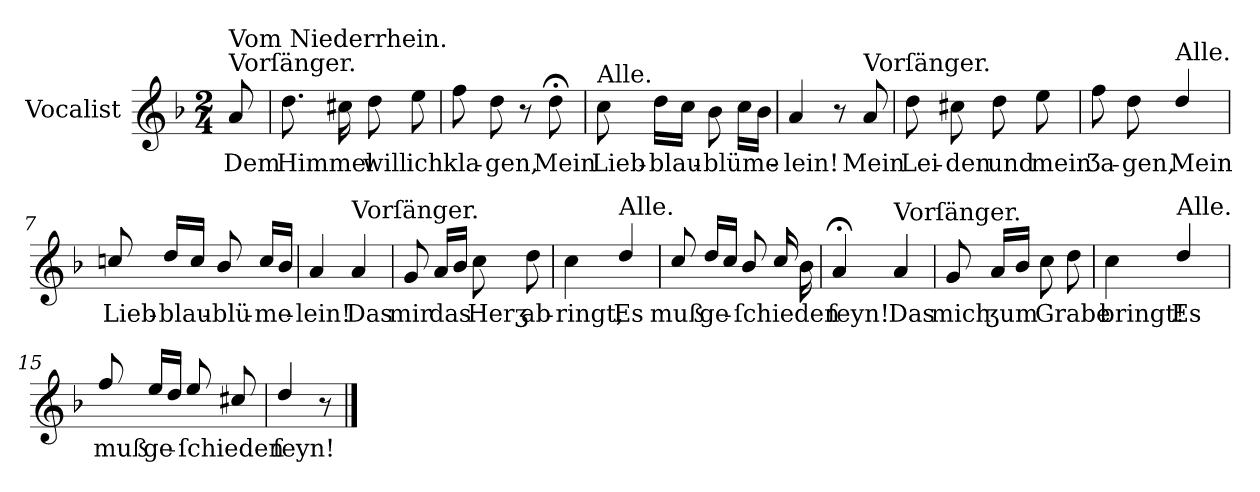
**kern	**text
*part1	*part1
*staff1	*staff1
*I"Vocalist	*
*k[b-]	*
*d:	*
*M2/4	*
=	=
!LO:TX:a:t=Vorſänger.	!
!LO:TX:a:t=Vom Niederrhein.	!
8a	Dem
=1	=1
8.dd	Himmel
16cc#X	.
8dd	will
8ee	ich
=2	=2
8ff	kla-
8dd	-gen,
8r	.
8dd;<	Mein
=3	=3
!LO:TX:a:t=Alle.	!
8cc	Lieb-
16ddLL	-blau-
16ccJJ	.
8b-	-blüme-
16ccLL	.
16b-JJ	.
=4	=4
4a	-lein!
8r	.
!LO:TX:a:t=Vorſänger.	!
8a	Mein
=5	=5
8dd	Lei-
8cc#X	-den
8dd	und
8ee	mein
=6	=6
8ff	Ʒa-
8dd	-gen,
!LO:TX:a:t=Alle.	!
4dd/	Mein
=7	=7
8ccn/	Lieb-
16dd/LL	-blau-
16ccJJ	.
8b-/	-blü-
16cc/LL	-me-
16b-JJ	.
=8	=8
4a	-lein!
!LO:TX:a:t=Vorſänger.	!
4a	Das
=9	=9
8g	mir
16aLL	das
16b-JJ	.
8cc	Herʒ
8dd	ab-
=10	=10
4cc	-ringt,
!LO:TX:a:t=Alle.	!
4dd/	Es
=11	=11
8cc/	muß
16dd/LL	ge-
16ccJJ	.
8b-/	-ſchieden
16cc/	.
16b-	.
=12	=12
4a;<	ſeyn!
!LO:TX:a:t=Vorſänger.	!
4a	Das
=13	=13
8g	mich
16aLL	ʒum
16b-JJ	.
8cc	Grabe
8dd	.
=14	=14
4cc	bringt!
!LO:TX:a:t=Alle.	!
4dd/	Es
=15	=15
8ff/	muß
16ee/LL	ge-
16ddJJ	.
8ee/	-ſchieden
8cc#X/	.
=16	=16
4dd/	ſeyn!
8r	.
==	==
*-	*-
